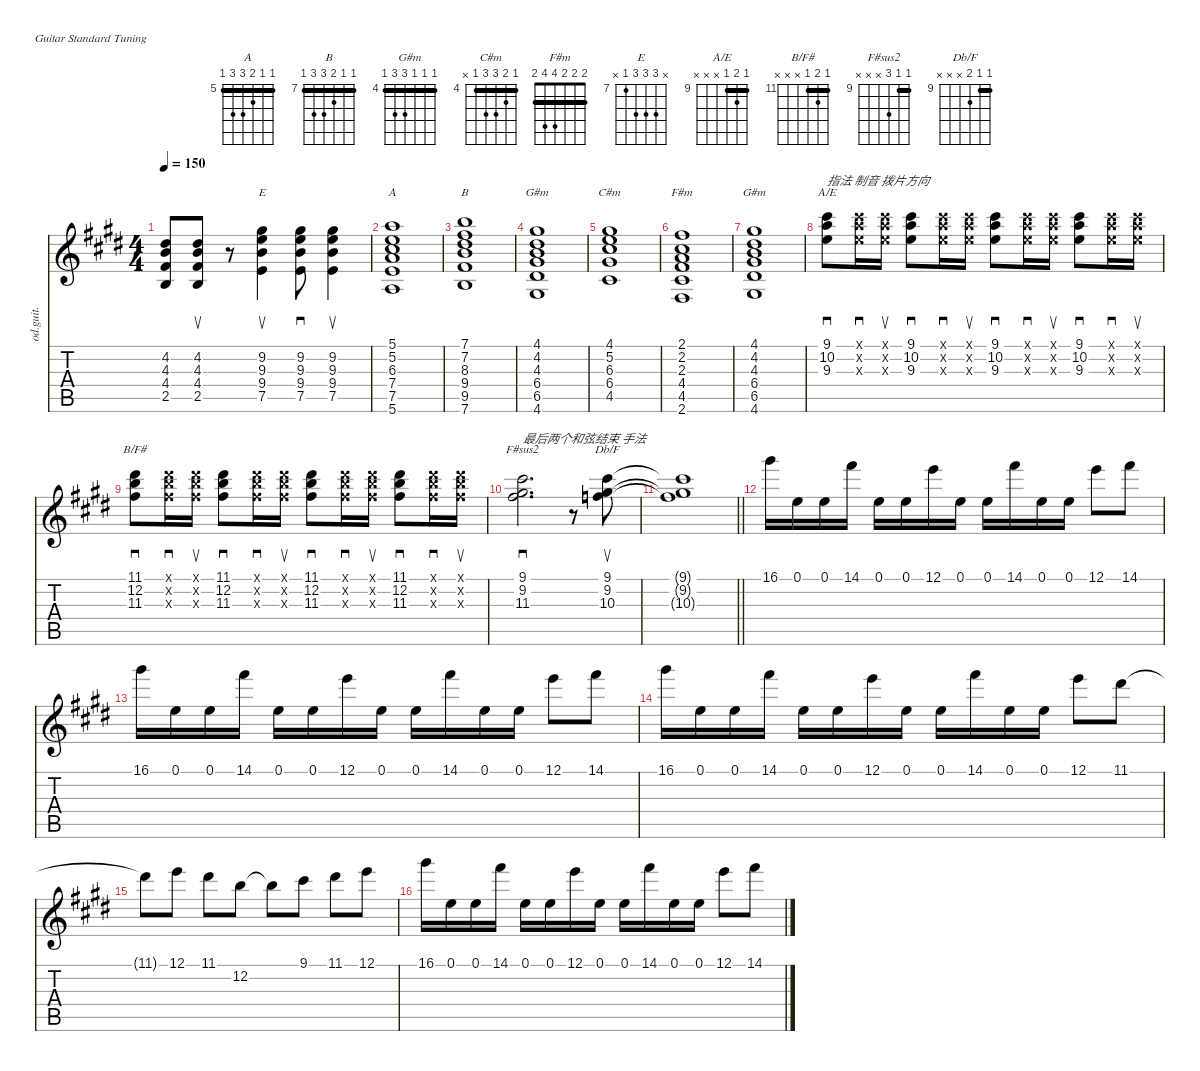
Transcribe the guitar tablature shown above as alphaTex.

\defaultSystemsLayout 4
\hideDynamics
\bracketExtendMode nobrackets
\track (" (Lead Guitar)" "od.guit.") {instrument overdrivenguitar}
\staff {score tabs}
\tuning (E4 B3 G3 D3 A2 E2)
\chord ("A" 5 5 6 7 7 5) {firstfret 5 showfingering false barre (5 5)}
\chord ("B" 7 7 8 9 9 7) {firstfret 7 showfingering false barre (7 7)}
\chord ("G#m" 4 4 4 6 6 4) {firstfret 4 showfingering false barre (4 4 4)}
\chord ("C#m" 4 5 6 6 4 x) {firstfret 4 showfingering false barre 4}
\chord ("F#m" 2 2 2 4 4 2) {showfingering false barre (2 2 2)}
\chord ("E" x 9 9 9 7 x) {firstfret 7 showfingering false}
\chord ("A/E" 9 10 9 x x x) {firstfret 9 showfingering false barre 9}
\chord ("B/F#" 11 12 11 x x x) {firstfret 11 showfingering false barre 11}
\chord ("F#sus2" 9 9 11 x x x) {firstfret 9 showfingering false barre 9}
\chord ("Db/F" 9 9 10 x x x) {firstfret 9 showfingering false barre 9}
\ts (4 4)
\tempo 150
\clef g2
\ks c#minor
(2.5{t acc forcenatural} 4.4{t acc #} 4.3{t acc forcenatural} 4.2{t acc #}).8{dy f beam Up} (2.5{acc forcenatural} 4.4{acc #} 4.3{acc forcenatural} 4.2{acc #}).8{su beam Up} r.8{beam Down} (9.2{acc #} 9.3{acc forcenatural} 7.5{acc forcenatural} 9.4{acc forcenatural}).4{su ch "E" beam Down} (9.2{acc #} 9.3{acc forcenatural} 7.5{acc forcenatural} 9.4{acc forcenatural}).8{sd beam Down} (9.2{acc #} 9.3{acc forcenatural} 7.5{acc forcenatural} 9.4{acc forcenatural}).4{su beam Down} |
(5.1{acc forcenatural} 5.2{acc forcenatural} 6.3{acc #} 7.4{acc forcenatural} 5.6{acc forcenatural} 7.5{acc forcenatural}).1{ch "A" beam Up} |
(7.1{acc forcenatural} 7.2{acc #} 8.3{acc #} 9.4{acc forcenatural} 7.6{acc forcenatural} 9.5{acc #}).1{ch "B" beam Down} |
(4.1{acc #} 4.2{acc #} 4.3{acc forcenatural} 6.4{acc #} 4.6{acc #} 6.5{acc #}).1{ch "G#m" beam Up} |
(4.1{acc #} 5.2{acc forcenatural} 6.3{acc #} 6.4{acc #} 4.5{acc #}).1{ch "C#m" beam Up} |
(2.1{acc #} 2.2{acc #} 2.3{acc forcenatural} 4.4{acc #} 4.5{acc #} 2.6{acc #}).1{ch "F#m" beam Up} |
(4.1{acc #} 4.2{acc #} 4.3{acc forcenatural} 6.4{acc #} 4.6{acc #} 6.5{acc #}).1{ch "G#m" beam Up} |
(9.1{acc #} 10.2{acc forcenatural} 9.3{acc forcenatural}).8{sd ch "A/E" txt "指法 制音 拨片方向" beam Down} (9.1{x acc #} 10.2{x acc forcenatural} 9.3{x acc forcenatural}).16{sd beam Down} (9.1{x acc #} 10.2{x acc forcenatural} 9.3{x acc forcenatural}).16{su beam Down} (9.1{acc #} 10.2{acc forcenatural} 9.3{acc forcenatural}).8{sd beam Down} (9.1{x acc #} 10.2{x acc forcenatural} 9.3{x acc forcenatural}).16{sd beam Down} (9.1{x acc #} 10.2{x acc forcenatural} 9.3{x acc forcenatural}).16{su beam Down} (9.1{acc #} 10.2{acc forcenatural} 9.3{acc forcenatural}).8{sd beam Down} (9.1{x acc #} 10.2{x acc forcenatural} 9.3{x acc forcenatural}).16{sd beam Down} (9.1{x acc #} 10.2{x acc forcenatural} 9.3{x acc forcenatural}).16{su beam Down} (9.1{acc #} 10.2{acc forcenatural} 9.3{acc forcenatural}).8{sd beam Down} (9.1{x acc #} 10.2{x acc forcenatural} 9.3{x acc forcenatural}).16{sd beam Down} (9.1{x acc #} 10.2{x acc forcenatural} 9.3{x acc forcenatural}).16{su beam Down} |
(11.1{acc #} 12.2{acc forcenatural} 11.3{acc #}).8{sd ch "B/F#" beam Down} (11.1{x acc #} 12.2{x acc forcenatural} 11.3{x acc #}).16{sd beam Down} (11.1{x acc #} 12.2{x acc forcenatural} 11.3{x acc #}).16{su beam Down} (11.1{acc #} 12.2{acc forcenatural} 11.3{acc #}).8{sd beam Down} (11.1{x acc #} 12.2{x acc forcenatural} 11.3{x acc #}).16{sd beam Down} (11.1{x acc #} 12.2{x acc forcenatural} 11.3{x acc #}).16{su beam Down} (11.1{acc #} 12.2{acc forcenatural} 11.3{acc #}).8{sd beam Down} (11.1{x acc #} 12.2{x acc forcenatural} 11.3{x acc #}).16{sd beam Down} (11.1{x acc #} 12.2{x acc forcenatural} 11.3{x acc #}).16{su beam Down} (11.1{acc #} 12.2{acc forcenatural} 11.3{acc #}).8{sd beam Down} (11.1{x acc #} 12.2{x acc forcenatural} 11.3{x acc #}).16{sd beam Down} (11.1{x acc #} 12.2{x acc forcenatural} 11.3{x acc #}).16{su beam Down} |
(9.2{acc #} 11.3{acc #} 9.1{acc #}).2{d sd ch "F#sus2" txt "最后两个和弦结束 手法" beam Down} r.8{beam Down} (9.2{acc #} 10.3{acc forcenatural} 9.1{acc #}).8{su ch "Db/F" beam Down} |
\barLineRight lightlight
(9.2{t acc #} 10.3{t acc forcenatural} 9.1{t acc #}).1{beam Down} |
16.1{acc #}.16{beam Down} 0.1{acc forcenatural}.16{beam Down} 0.1{acc forcenatural}.16{beam Down} 14.1{acc #}.16{beam Down} 0.1{acc forcenatural}.16{beam Down} 0.1{acc forcenatural}.16{beam Down} 12.1{acc forcenatural}.16{beam Down} 0.1{acc forcenatural}.16{beam Down} 0.1{acc forcenatural}.16{beam Down} 14.1{acc #}.16{beam Down} 0.1{acc forcenatural}.16{beam Down} 0.1{acc forcenatural}.16{beam Down} 12.1{acc forcenatural}.8{beam Down} 14.1{acc #}.8{beam Down} |
16.1{acc #}.16{beam Down} 0.1{acc forcenatural}.16{beam Down} 0.1{acc forcenatural}.16{beam Down} 14.1{acc #}.16{beam Down} 0.1{acc forcenatural}.16{beam Down} 0.1{acc forcenatural}.16{beam Down} 12.1{acc forcenatural}.16{beam Down} 0.1{acc forcenatural}.16{beam Down} 0.1{acc forcenatural}.16{beam Down} 14.1{acc #}.16{beam Down} 0.1{acc forcenatural}.16{beam Down} 0.1{acc forcenatural}.16{beam Down} 12.1{acc forcenatural}.8{beam Down} 14.1{acc #}.8{beam Down} |
16.1{acc #}.16{beam Down} 0.1{acc forcenatural}.16{beam Down} 0.1{acc forcenatural}.16{beam Down} 14.1{acc #}.16{beam Down} 0.1{acc forcenatural}.16{beam Down} 0.1{acc forcenatural}.16{beam Down} 12.1{acc forcenatural}.16{beam Down} 0.1{acc forcenatural}.16{beam Down} 0.1{acc forcenatural}.16{beam Down} 14.1{acc #}.16{beam Down} 0.1{acc forcenatural}.16{beam Down} 0.1{acc forcenatural}.16{beam Down} 12.1{acc forcenatural}.8{beam Down} 11.1{acc #}.8{beam Down} |
11.1{t acc #}.8{beam Down} 12.1{acc forcenatural}.8{beam Down} 11.1{acc #}.8{beam Down} 12.2{acc forcenatural}.8{beam Down} 12.2{t acc forcenatural}.8{beam Down} 9.1{acc #}.8{beam Down} 11.1{acc #}.8{beam Down} 12.1{acc forcenatural}.8{beam Down} |
16.1{acc #}.16{beam Down} 0.1{acc forcenatural}.16{beam Down} 0.1{acc forcenatural}.16{beam Down} 14.1{acc #}.16{beam Down} 0.1{acc forcenatural}.16{beam Down} 0.1{acc forcenatural}.16{beam Down} 12.1{acc forcenatural}.16{beam Down} 0.1{acc forcenatural}.16{beam Down} 0.1{acc forcenatural}.16{beam Down} 14.1{acc #}.16{beam Down} 0.1{acc forcenatural}.16{beam Down} 0.1{acc forcenatural}.16{beam Down} 12.1{acc forcenatural}.8{beam Down} 14.1{acc #}.8{beam Down}
